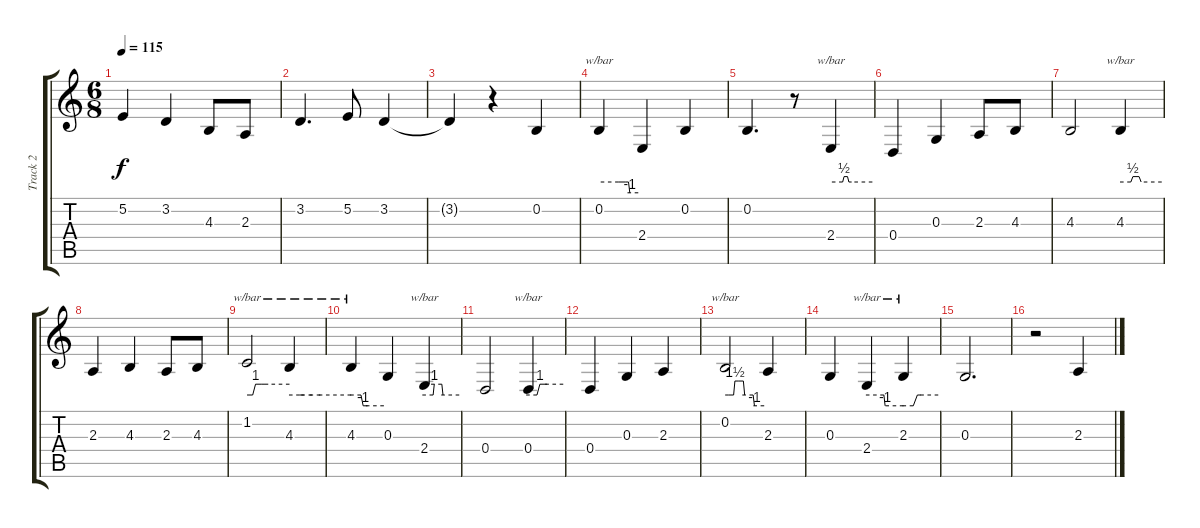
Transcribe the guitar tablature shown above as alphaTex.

\track ("Track 2" "Track 2") {instrument flute}
\staff {score tabs}
\tuning (E4 B3 G3 D3 A2 E2) {hide}
\ts (6 8)
\tempo 115
\clef g2
\ks c
5.2.4{dy f} 3.2.4 4.3.8 2.3.8 |
3.2.4{d} 5.2.8 3.2.4 |
3.2{t}.4 r.4 0.2.4 |
0.2.4{tbe (custom default 0 0 30 0 40 0 45 0 47 -4 60 -4)} 2.4.4 0.2.4 |
0.2.4{d} r.8 2.4.4{tbe (custom default 0 0 17 0 19 2 24 2 26 0 30 0 60 0)} |
0.4.4 0.3.4 2.3.8 4.3.8 |
4.3.2 4.3.4{tbe (custom default 0 0 15 0 18 2 27 2 30 0 60 0)} |
2.3.4 4.3.4 2.3.8 4.3.8 |
1.2.2{tbe (custom default 0 0 8 0 12 4 20 4 24 4 30 4 60 4)} 4.3.4{tbe (custom default 0 0 10 0 14 0 22 0 30 0 60 0)} |
4.3.4{tbe (custom default 0 0 18 0 22 -4 30 -4 60 -4)} 0.3.4 2.4.4{tbe (custom default 0 0 15 0 17 4 30 4 32 0 60 0)} |
0.4.2 0.4.4{tbe (custom default 0 0 15 0 20 4 32 4 60 4)} |
0.4.4 0.3.4 2.3.4 |
0.2.2{tbe (custom default 0 0 5 0 13 0 15 6 21 6 28 6 30 0 43 0 45 -4 60 -4)} 2.3.4 |
0.3.4 2.4.4{tbe (custom default 0 0 28 0 30 -4 60 -4)} 2.3.4{tbe (custom default 0 -4 17 -4 24 0 30 0 60 0)} |
0.3.2{d} |
r.2 2.3.4
